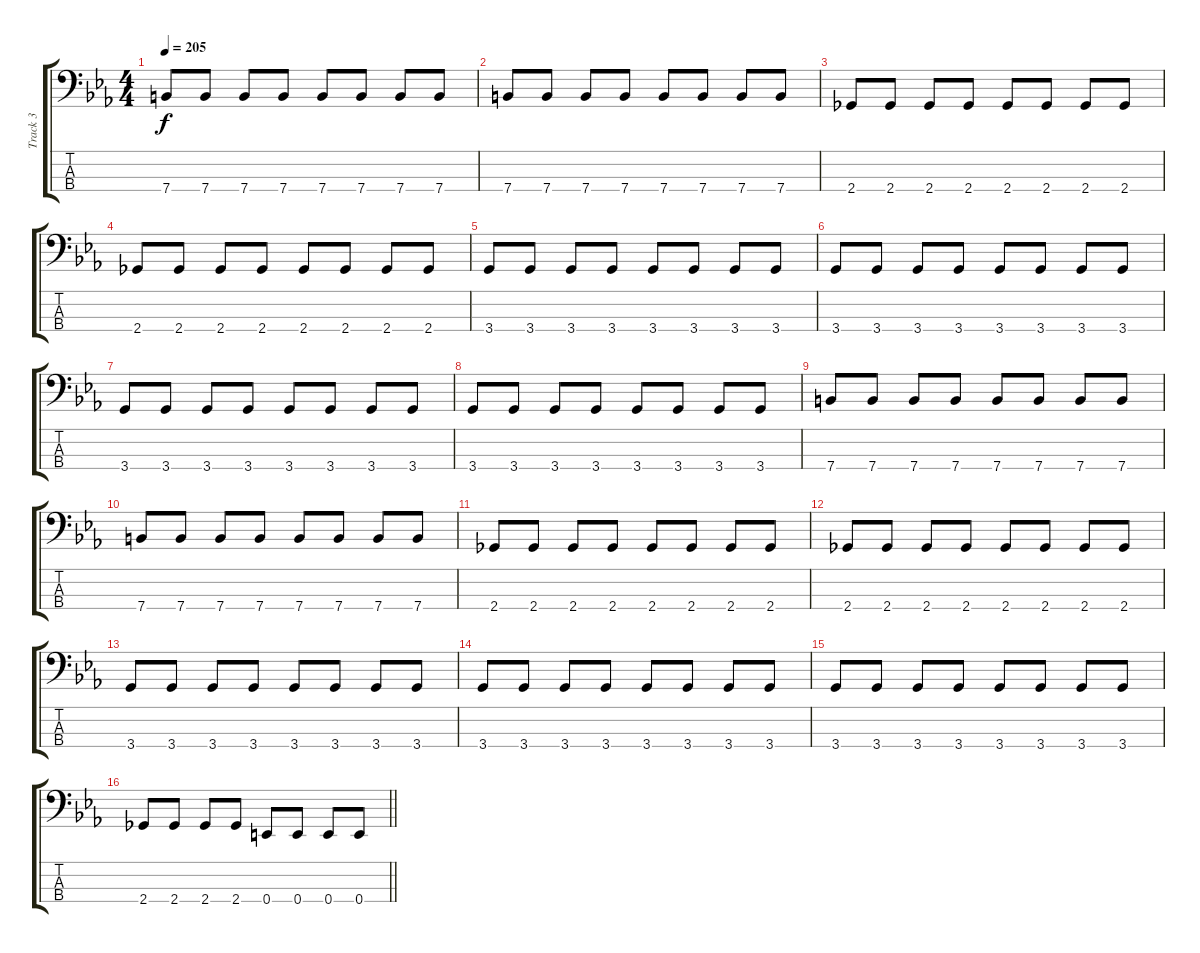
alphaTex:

\track ("Track 3" "Track 3") {instrument electricbassfinger}
\staff {score tabs}
\tuning (G2 D2 A1 E1) {hide}
\ts (4 4)
\tempo 205
\clef f4
\ks eb
7.4.8{dy f} 7.4.8 7.4.8 7.4.8 7.4.8 7.4.8 7.4.8 7.4.8 |
7.4.8 7.4.8 7.4.8 7.4.8 7.4.8 7.4.8 7.4.8 7.4.8 |
2.4.8 2.4.8 2.4.8 2.4.8 2.4.8 2.4.8 2.4.8 2.4.8 |
2.4.8 2.4.8 2.4.8 2.4.8 2.4.8 2.4.8 2.4.8 2.4.8 |
3.4.8 3.4.8 3.4.8 3.4.8 3.4.8 3.4.8 3.4.8 3.4.8 |
3.4.8 3.4.8 3.4.8 3.4.8 3.4.8 3.4.8 3.4.8 3.4.8 |
3.4.8 3.4.8 3.4.8 3.4.8 3.4.8 3.4.8 3.4.8 3.4.8 |
3.4.8 3.4.8 3.4.8 3.4.8 3.4.8 3.4.8 3.4.8 3.4.8 |
7.4.8 7.4.8 7.4.8 7.4.8 7.4.8 7.4.8 7.4.8 7.4.8 |
7.4.8 7.4.8 7.4.8 7.4.8 7.4.8 7.4.8 7.4.8 7.4.8 |
2.4.8 2.4.8 2.4.8 2.4.8 2.4.8 2.4.8 2.4.8 2.4.8 |
2.4.8 2.4.8 2.4.8 2.4.8 2.4.8 2.4.8 2.4.8 2.4.8 |
3.4.8 3.4.8 3.4.8 3.4.8 3.4.8 3.4.8 3.4.8 3.4.8 |
3.4.8 3.4.8 3.4.8 3.4.8 3.4.8 3.4.8 3.4.8 3.4.8 |
3.4.8 3.4.8 3.4.8 3.4.8 3.4.8 3.4.8 3.4.8 3.4.8 |
\barLineRight lightlight
2.4.8 2.4.8 2.4.8 2.4.8 0.4.8 0.4.8 0.4.8 0.4.8
